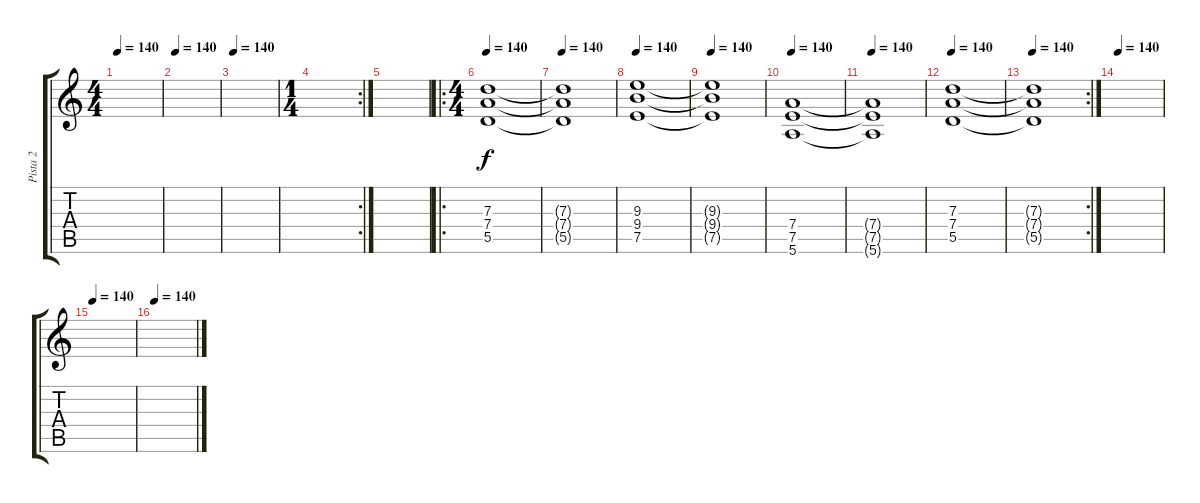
\track ("Pista 2" "Pista 2") {instrument distortionguitar}
\staff {score tabs}
\tuning (E4 B3 G3 D3 A2 E2) {hide}
\ts (4 4)
\tempo 140
\clef g2
\ks c
|
\tempo 140
|
\tempo 140
|
\rc 2
\ts (1 4)
|
|
\ro
\ts (4 4)
\tempo 140
(7.3 7.4 5.5).1 |
\tempo 140
(7.3{t} 7.4{t} 5.5{t}).1 |
\tempo 140
(9.3 9.4 7.5).1 |
\tempo 140
(9.3{t} 9.4{t} 7.5{t}).1 |
\tempo 140
(7.4 7.5 5.6).1 |
\tempo 140
(7.4{t} 7.5{t} 5.6{t}).1 |
\tempo 140
(7.3 7.4 5.5).1 |
\rc 2
\tempo 140
(7.3{t} 7.4{t} 5.5{t}).1 |
\tempo 140
|
\tempo 140
|
\tempo 140
